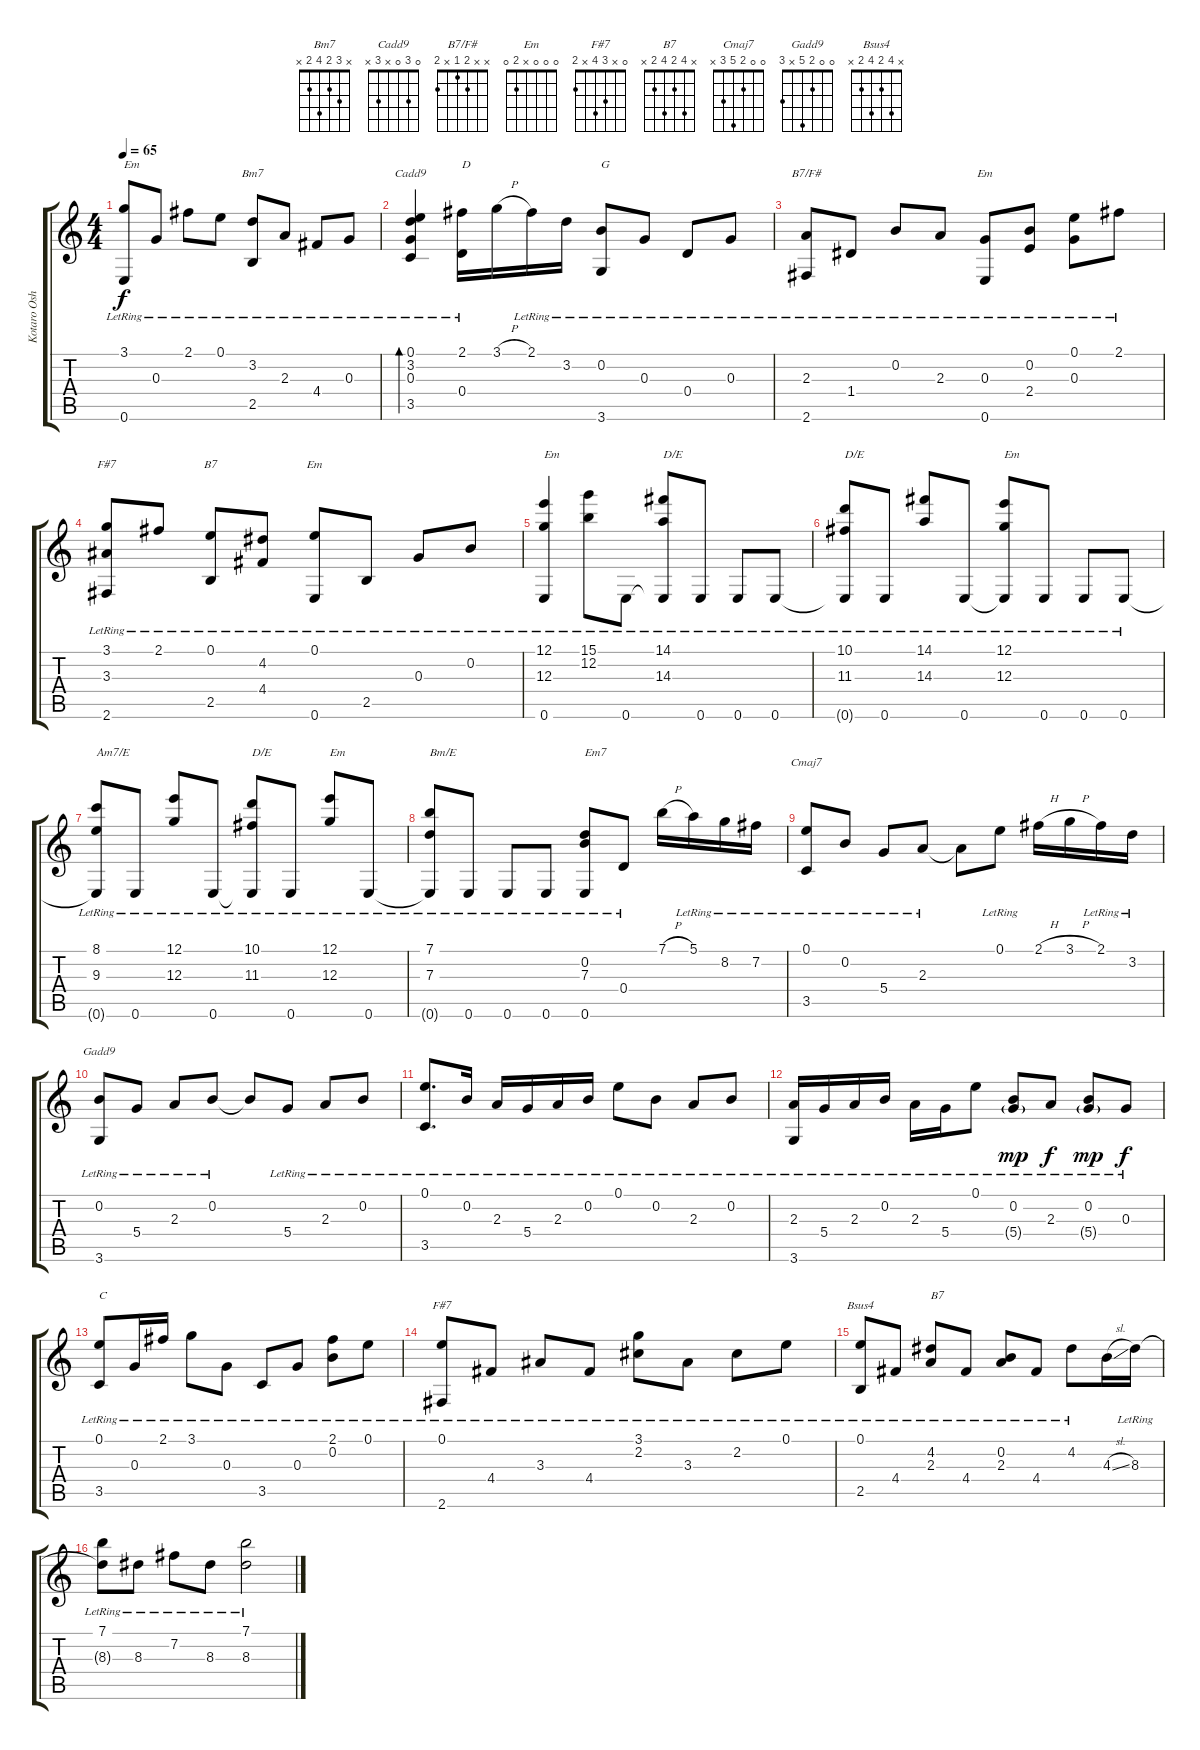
\track ("Kotaro Oshio" "Kotaro Osh") {instrument acousticguitarsteel}
\staff {score tabs}
\tuning (E4 B3 G3 D3 A2 E2) {hide}
\chord ("Bm7" x 3 2 4 2 x)
\chord ("Cadd9" 0 3 0 x 3 x)
\chord ("B7/F#" x x 2 1 x 2)
\chord ("Em" 0 0 0 2 x 0)
\chord ("F#7" 3 x 3 x x 2) {barre 2}
\chord ("B7" x 4 2 4 2 x)
\chord ("Em" 0 0 0 x 2 0)
\chord ("Cmaj7" 0 0 2 5 3 x)
\chord ("Gadd9" 0 0 2 5 x 3)
\chord ("F#7" 0 x 3 4 x 2)
\chord ("Bsus4" x 4 2 4 2 x)
\ts (4 4)
\tempo 65
\clef g2
\ks c
(3.1{lr} 0.6{lr}).8{txt "Em" dy f} 0.3{lr}.8 2.1{lr}.8 0.1{lr}.8 (3.2{lr} 2.5{lr}).8{ch "Bm7"} 2.3{lr}.8 4.4{lr}.8 0.3{lr}.8 |
(0.1{lr} 3.2{lr} 0.3{lr} 3.5{lr}).4{bd 120 ch "Cadd9"} (2.1{lr} 0.4{lr}).16{txt "D"} 3.1{h}.16 2.1{lr}.16 3.2{lr}.16 (0.2{lr} 3.6{lr}).8{txt "G"} 0.3{lr}.8 0.4{lr}.8 0.3{lr}.8 |
(2.3{lr} 2.6{lr}).8{ch "B7/F#"} 1.4{lr}.8 0.2{lr}.8 2.3{lr}.8 (0.3{lr} 0.6{lr}).8{ch "Em"} (0.2{lr} 2.4{lr}).8 (0.1{lr} 0.3{lr}).8 2.1{lr}.8 |
(3.1{lr} 3.3{lr} 2.6{lr}).8{ch "F#7"} 2.1{lr}.8 (0.1{lr} 2.5{lr}).8{ch "B7"} (4.2{lr} 4.4{lr}).8 (0.1{lr} 0.6{lr}).8{ch "Em"} 2.5{lr}.8 0.3{lr}.8 0.2{lr}.8 |
(12.1{lr} 12.3{lr} 0.6{lr}).4{txt "Em"} (15.1{lr} 12.2{lr}).8 0.6{lr}.8 (14.1{lr} 14.3{lr} 0.6{t}).8{txt "D/E"} 0.6{lr}.8 0.6{lr}.8 0.6{lr}.8 |
(10.1{lr} 11.3{lr} 0.6{t}).8{txt "D/E"} 0.6{lr}.8 (14.1{lr} 14.3{lr}).8 0.6{lr}.8 (12.1{lr} 12.3{lr} 0.6{t}).8{txt "Em"} 0.6{lr}.8 0.6{lr}.8 0.6{lr}.8 |
(8.1{lr} 9.3{lr} 0.6{t}).8{txt "Am7/E"} 0.6{lr}.8 (12.1{lr} 12.3{lr}).8 0.6{lr}.8 (10.1{lr} 11.3{lr} 0.6{t}).8{txt "D/E"} 0.6{lr}.8 (12.1{lr} 12.3{lr}).8{txt "Em"} 0.6{lr}.8 |
(7.1{lr} 7.3{lr} 0.6{t}).8{txt "Bm/E"} 0.6{lr}.8 0.6{lr}.8 0.6{lr}.8 (0.2{lr} 7.3{lr} 0.6{lr}).8{txt "Em7"} 0.4{lr}.8 7.1{h}.16 5.1{lr}.16 8.2{lr}.16 7.2{lr}.16 |
(0.1{lr} 3.5{lr}).8{ch "Cmaj7"} 0.2{lr}.8 5.4{lr}.8 2.3{lr}.8 2.3{t}.8 0.1{lr}.8 2.1{h}.16 3.1{h}.16 2.1{lr}.16 3.2{lr}.16 |
(0.2{lr} 3.6{lr}).8{ch "Gadd9"} 5.4{lr}.8 2.3{lr}.8 0.2{lr}.8 0.2{t}.8 5.4{lr}.8 2.3{lr}.8 0.2{lr}.8 |
(0.1{lr} 3.5{lr}).8{d} 0.2{lr}.16 2.3{lr}.16 5.4{lr}.16 2.3{lr}.16 0.2{lr}.16 0.1{lr}.8 0.2{lr}.8 2.3{lr}.8 0.2{lr}.8 |
(2.3{lr} 3.6{lr}).16 5.4{lr}.16 2.3{lr}.16 0.2{lr}.16 2.3{lr}.16 5.4{lr}.16 0.1{lr}.8 (0.2{lr} 5.4{g lr}).8{dy mp} 2.3{lr}.8{dy f} (0.2{lr} 5.4{g lr}).8{dy mp} 0.3{lr}.8{dy f} |
(0.1{lr} 3.5{lr}).8{txt "C"} 0.3{lr}.16 2.1{lr}.16 3.1{lr}.8 0.3{lr}.8 3.5{lr}.8 0.3{lr}.8 (2.1{lr} 0.2{lr}).8 0.1{lr}.8 |
(0.1{lr} 2.6{lr}).8{ch "F#7"} 4.4{lr}.8 3.3{lr}.8 4.4{lr}.8 (3.1{lr} 2.2{lr}).8 3.3{lr}.8 2.2{lr}.8 0.1{lr}.8 |
(0.1{lr} 2.5{lr}).8{ch "Bsus4"} 4.4{lr}.8 (4.2{lr} 2.3{lr}).8{txt "B7"} 4.4{lr}.8 (0.2{lr} 2.3{lr}).8 4.4{lr}.8 4.2{lr}.8 4.3{sl}.16 8.3{lr}.16 |
(7.1{lr} 8.3{t}).8 8.3{lr}.8 7.2{lr}.8 8.3{lr}.8 (7.1{lr} 8.3{lr}).2
